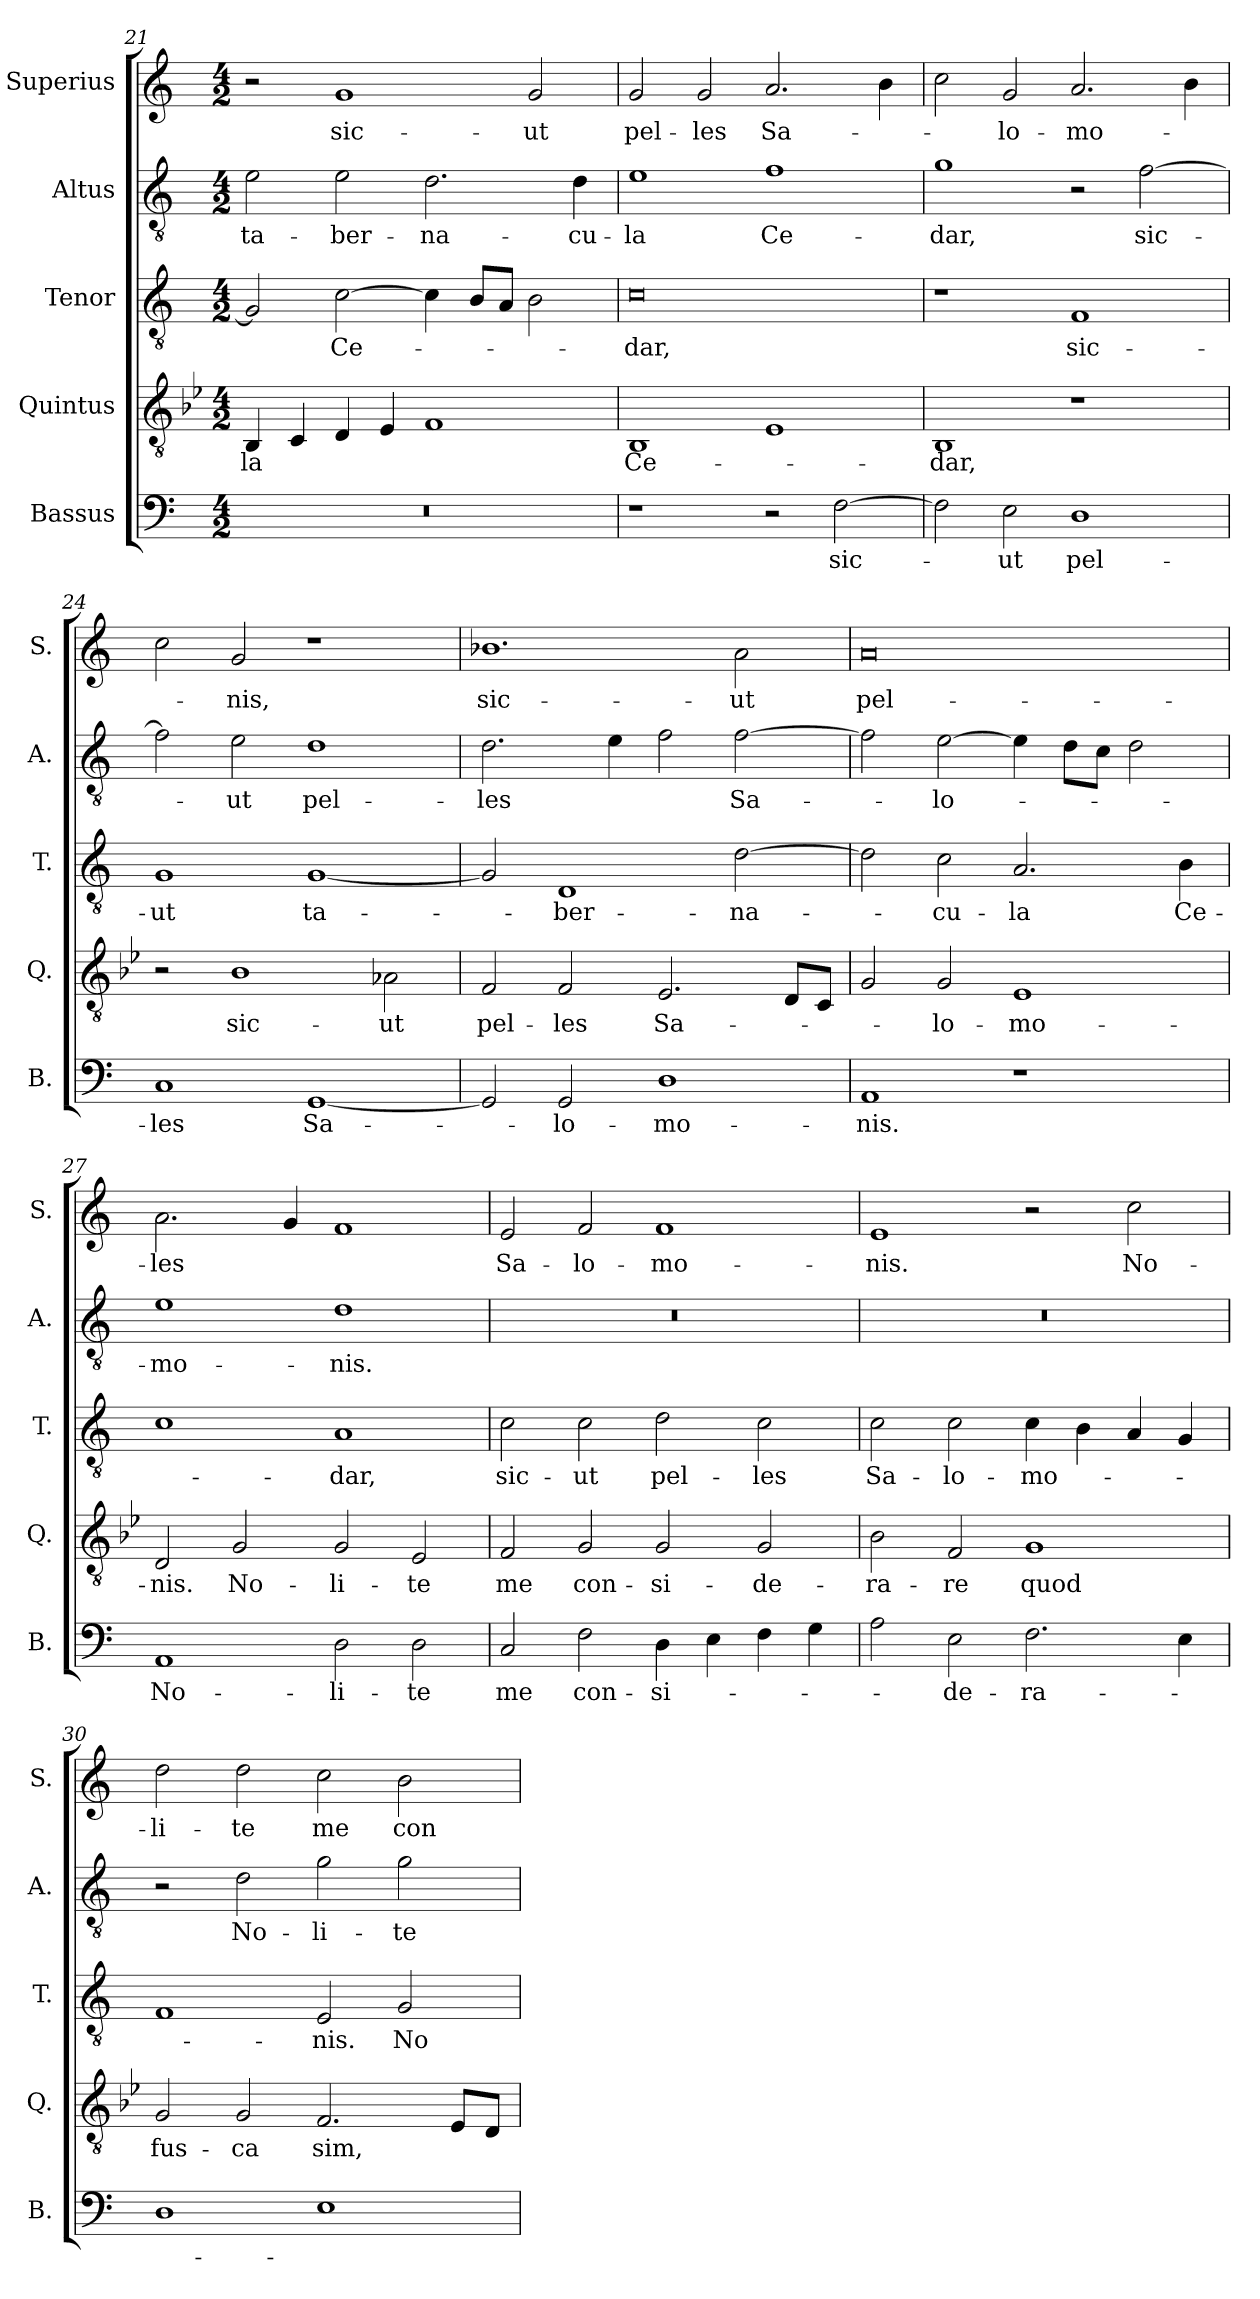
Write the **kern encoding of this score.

**kern	**text	**kern	**text	**kern	**text	**kern	**text	**kern	**text
*part5	*part5	*part4	*part4	*part3	*part3	*part2	*part2	*part1	*part1
*staff5	*staff5	*staff4	*staff4	*staff3	*staff3	*staff2	*staff2	*staff1	*staff1
*I"Bassus	*	*I"Quintus	*	*I"Tenor	*	*I"Altus	*	*I"Superius	*
*I'B.	*	*I'Q.	*	*I'T.	*	*I'A.	*	*I'S.	*
*clefF4	*	*clefGv2	*	*clefGv2	*	*clefGv2	*	*clefG2	*
*	*	*ITrd8c14	*	*	*	*ITrd1c2	*	*	*
*k[]	*	*k[b-e-]	*	*k[]	*	*k[b-e-]	*	*k[]	*
*M4/2	*	*M4/2	*	*M4/2	*	*M4/2	*	*M4/2	*
=21	=21	=21	=21	=21	=21	=21	=21	=21	=21
0r	.	4BBB-/	-la	2G/]	.	2d\	ta-	2r	.
.	.	4CC/	.	.	.	.	.	.	.
.	.	4DD/	.	[2c\	Ce-	2d\	-ber-	1g	sic-
.	.	4EE-/	.	.	.	.	.	.	.
.	.	1FF	.	4c\]	.	2.c\	-na-	.	.
.	.	.	.	8B/L	.	.	.	.	.
.	.	.	.	8A/J	.	.	.	.	.
.	.	.	.	2B\	.	.	.	2g/	-ut
.	.	.	.	.	.	4c\	-cu-	.	.
=22	=22	=22	=22	=22	=22	=22	=22	=22	=22
1r	.	1BBB-	Ce-	0c	-dar,	1d	-la	2g/	pel-
.	.	.	.	.	.	.	.	2g/	-les
2r	.	1EE-	.	.	.	1e-	Ce-	2.a/	Sa-
[2F\	sic-	.	.	.	.	.	.	.	.
.	.	.	.	.	.	.	.	4b\	.
=23	=23	=23	=23	=23	=23	=23	=23	=23	=23
2F\]	.	1BBB-	-dar,	1r	.	1f	-dar,	2cc\	.
2E\	-ut	.	.	.	.	.	.	2g/	-lo-
1D	pel-	1r	.	1F	sic-	2r	.	2.a/	-mo-
.	.	.	.	.	.	[2e-\	sic-	.	.
.	.	.	.	.	.	.	.	4b\	.
!!LO:PB:g=z
=24	=24	=24	=24	=24	=24	=24	=24	=24	=24
1C	-les	2r	.	1G	-ut	2e-\]	.	2cc\	.
.	.	1BB-	sic-	.	.	2d\	-ut	2g/	-nis,
[1GG	Sa-	.	.	[1G	ta-	1c	pel-	1r	.
.	.	2AA-X\	-ut	.	.	.	.	.	.
=25	=25	=25	=25	=25	=25	=25	=25	=25	=25
2GG/]	.	2FF/	pel-	2G/]	.	2.c\	-les	1.b-X	sic-
2GG/	-lo-	2FF/	-les	1D	-ber-	.	.	.	.
.	.	.	.	.	.	4d\	.	.	.
1D	-mo-	2.EE-/	Sa-	.	.	2e-\	.	.	.
.	.	.	.	[2d\	-na-	[2e-\	Sa-	2a\	-ut
.	.	8DD/L	.	.	.	.	.	.	.
.	.	8CC/J	.	.	.	.	.	.	.
=26	=26	=26	=26	=26	=26	=26	=26	=26	=26
1AA	-nis.	2GG/	.	2d\]	.	2e-\]	.	0a	pel-
.	.	2GG/	-lo-	2c\	-cu-	[2d\	-lo-	.	.
1r	.	1EE-	-mo-	2.A/	-la	4d\]	.	.	.
.	.	.	.	.	.	8c\L	.	.	.
.	.	.	.	.	.	8B-\J	.	.	.
.	.	.	.	.	.	2c\	.	.	.
.	.	.	.	4B\	Ce-	.	.	.	.
=27	=27	=27	=27	=27	=27	=27	=27	=27	=27
1AA	No-	2DD/	-nis.	1c	.	1d	-mo-	2.a\	-les
.	.	2GG/	No-	.	.	.	.	.	.
.	.	.	.	.	.	.	.	4g/	.
2D\	-li-	2GG/	-li-	1A	-dar,	1c	-nis.	1f	.
2D\	-te	2EE-/	-te	.	.	.	.	.	.
!!LO:LB:g=z
=28	=28	=28	=28	=28	=28	=28	=28	=28	=28
2C/	me	2FF/	me	2c\	sic-	0r	.	2e/	Sa-
2F\	con-	2GG/	con-	2c\	-ut	.	.	2f/	-lo-
4D\	-si-	2GG/	-si-	2d\	pel-	.	.	1f	-mo-
4E\	.	.	.	.	.	.	.	.	.
4F\	.	2GG/	-de-	2c\	-les	.	.	.	.
4G\	.	.	.	.	.	.	.	.	.
=29	=29	=29	=29	=29	=29	=29	=29	=29	=29
2A\	.	2BB-\	-ra-	2c\	Sa-	0r	.	1e	-nis.
2E\	-de-	2FF/	-re	2c\	-lo-	.	.	.	.
2.F\	-ra-	1GG	quod	4c\	-mo-	.	.	2r	.
.	.	.	.	4B\	.	.	.	.	.
.	.	.	.	4A/	.	.	.	2cc\	No-
4E\	.	.	.	4G/	.	.	.	.	.
=30	=30	=30	=30	=30	=30	=30	=30	=30	=30
1D	.	2GG/	fus-	1F	.	2r	.	2dd\	-li-
.	.	2GG/	-ca	.	.	2c\	No-	2dd\	-te
1E	.	2.FF/	sim,	2E/	-nis.	2f\	-li-	2cc\	me
.	.	.	.	2G/	No-	2f\	-te	2b\	con-
.	.	8EE-/L	.	.	.	.	.	.	.
.	.	8DD/J	.	.	.	.	.	.	.
=	=	=	=	=	=	=	=	=	=
*-	*-	*-	*-	*-	*-	*-	*-	*-	*-
